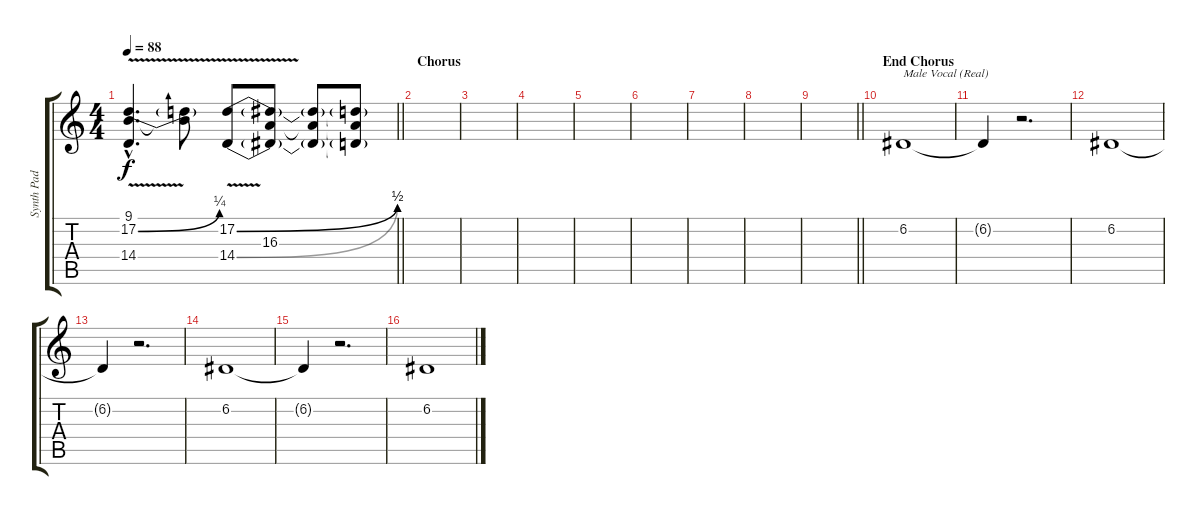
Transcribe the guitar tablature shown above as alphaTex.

\track ("Synth Pad [Flake]" "Synth Pad ") {instrument pad2warm}
\staff {score tabs}
\tuning (D4 A3 F3 C3 G2 C2) {hide}
\ts (4 4)
\tempo 88
\clef g2
\barLineRight lightlight
\ks c
(9.1{hac t} 17.2{be (bend 0 0 60 1) v hac} 14.4{v hac}).4{d dy f} (9.1{t} 17.2{t}).8 (17.2{be (bend 0 0 60 2) v} 14.4{be (bend 0 0 60 2) v}).8 (17.2{t} 16.3{t} 14.4{t}).8 (17.2{t} 16.3{t} 14.4{t}).8 (17.2{t} 16.3{t} 14.4{t}).8 |
\section ("" "Chorus")
|
|
|
|
|
|
|
\barLineRight lightlight
|
\section ("" "End Chorus")
6.2.1{txt "Male Vocal (Real)" volume 16 instrument choiraahs} |
6.2{t}.4{volume 2} r.2{d} |
6.2.1{volume 16 instrument choiraahs} |
6.2{t}.4{volume 2} r.2{d} |
6.2.1{volume 16 instrument choiraahs} |
6.2{t}.4{volume 2} r.2{d} |
6.2.1{volume 16 instrument choiraahs}
